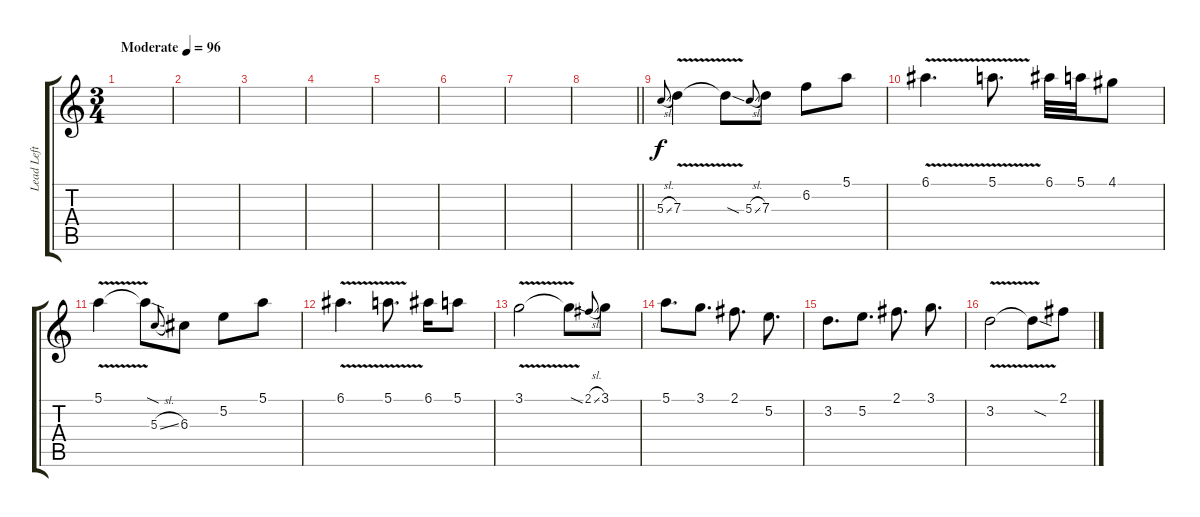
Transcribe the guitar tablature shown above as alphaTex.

\track ("Lead Left" "Lead Left") {instrument distortionguitar}
\staff {score tabs}
\tuning (E4 B3 G3 D3 A2 D2) {hide}
\ts (3 4)
\tempo (96 "Moderate")
\clef g2
\ks c
|
|
|
|
|
|
|
\barLineRight lightlight
|
5.3{sl}.8{gr onbeat} 7.3{v}.4{volume 15 balance 8} 7.3{sod t}.8 5.3{sl}.8{gr onbeat} 7.3.8 6.2.8 5.1.8 |
6.1{v}.4{d} 5.1{v}.8{d} 6.1.32 5.1.32 4.1.8 |
5.1{v}.4 5.1{sod t}.8 5.3{sl}.8{gr onbeat} 6.3.8 5.2.8 5.1.8 |
6.1{v}.4{d} 5.1{v}.8{d} 6.1.16 5.1.8 |
3.1{v}.2 3.1{sod t}.8 2.1{sl}.8{gr onbeat} 3.1.8{balance 0} |
5.1.8{d} 3.1.8{d} 2.1.8{d} 5.2.8{d} |
3.2.8{d} 5.2.8{d} 2.1.8{d} 3.1.8{d} |
3.2{v}.2 3.2{sod t}.8 2.1.8
